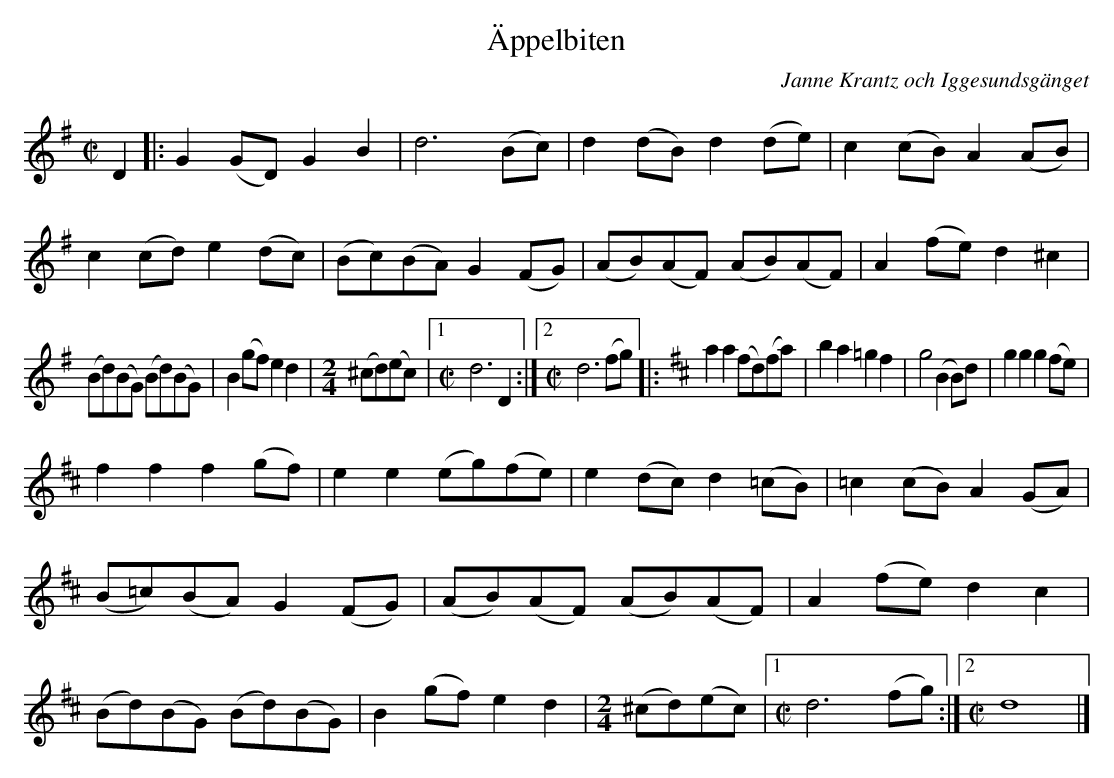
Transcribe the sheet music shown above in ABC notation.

X:1
T:Äppelbiten
C:Janne Krantz och Iggesundsgänget
M:C|
L:1/8
K:G
D2 |: G2(GD) G2B2 | d6     (Bc) | d2(dB) d2(de) | c2(cB) A2(AB) |
c2(cd) e2(dc) | (Bc)(BA) G2(FG) | (AB)(AF) (AB)(AF) | A2(fe) d2^c2 |
(Bd)(BG) (Bd)(BG) | B2(gf) e2d2 | [M:2/4] (^cd)(ec) |1 [M:C|] d6 D2 :|2 [M:C|] d6 (fg) [K:D] |: a2a2 (fd)(fa) | b2a2=g2f2 | g4 (B2B)d | g2g2 g2(fe) |
f2f2 f2(gf) | e2e2 (eg)(fe) | e2(dc) d2(=cB) | =c2(cB) A2(GA) |
(B=c)(BA) G2(FG) | (AB)(AF) (AB)(AF) | A2(fe) d2c2 |
(Bd)(BG) (Bd)(BG) | B2(gf) e2d2 | [M:2/4] (^cd)(ec) |1 [M:C|] d6 (fg) :|2 [M:C|] d8 |]
